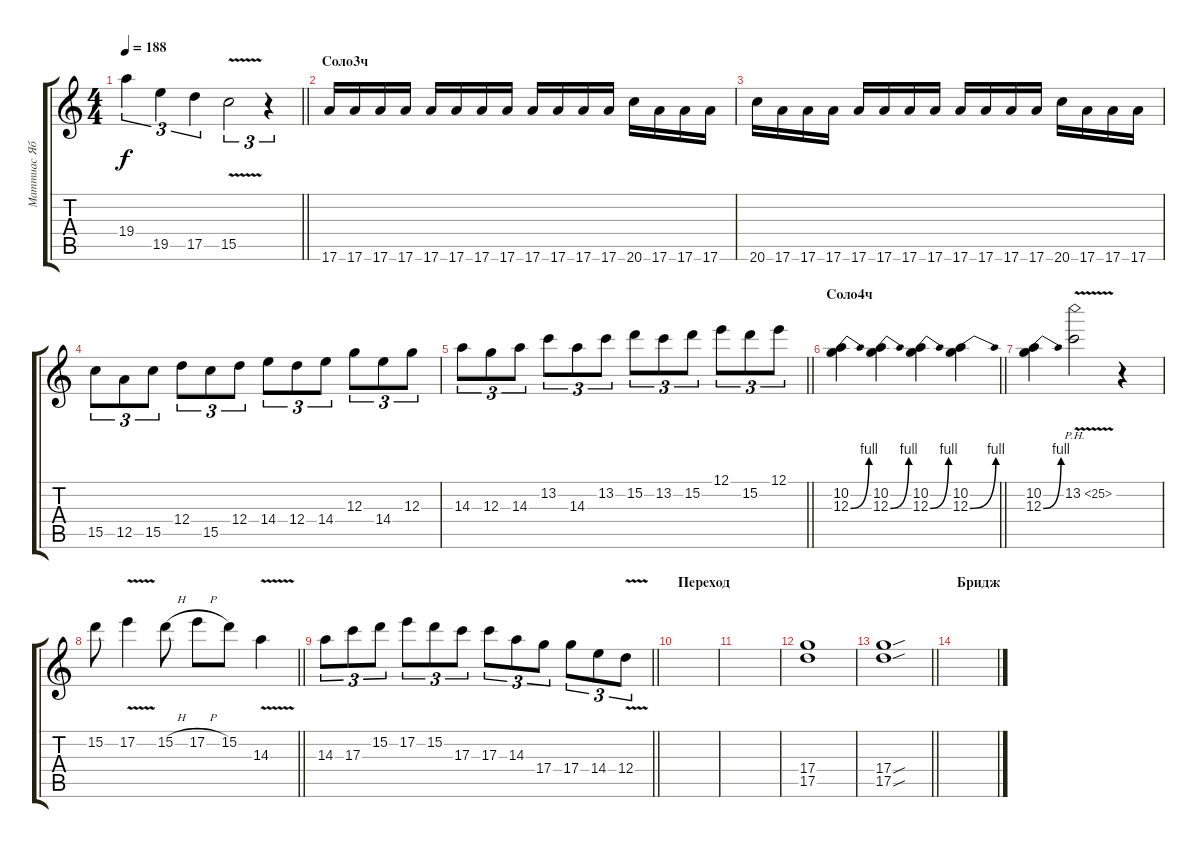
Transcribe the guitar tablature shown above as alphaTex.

\track ("Маттиас Ябс (или Руди)" "Маттиас Яб") {instrument distortionguitar}
\staff {score tabs}
\tuning (E4 B3 G3 D3 A2 E2) {hide}
\ts (4 4)
\tempo 188
\clef g2
\barLineRight lightlight
\ks c
19.4.4{tu (3 2) dy f} 19.5.4{tu (3 2)} 17.5.4{tu (3 2)} 15.5{v}.2{tu (3 2)} r.4{tu (3 2)} |
\section ("" "Соло3ч")
17.6.16 17.6.16 17.6.16 17.6.16 17.6.16 17.6.16 17.6.16 17.6.16 17.6.16 17.6.16 17.6.16 17.6.16 20.6.16 17.6.16 17.6.16 17.6.16 |
20.6.16 17.6.16 17.6.16 17.6.16 17.6.16 17.6.16 17.6.16 17.6.16 17.6.16 17.6.16 17.6.16 17.6.16 20.6.16 17.6.16 17.6.16 17.6.16 |
15.5.8{tu (3 2)} 12.5.8{tu (3 2)} 15.5.8{tu (3 2)} 12.4.8{tu (3 2)} 15.5.8{tu (3 2)} 12.4.8{tu (3 2)} 14.4.8{tu (3 2)} 12.4.8{tu (3 2)} 14.4.8{tu (3 2)} 12.3.8{tu (3 2)} 14.4.8{tu (3 2)} 12.3.8{tu (3 2)} |
\barLineRight lightlight
14.3.8{tu (3 2)} 12.3.8{tu (3 2)} 14.3.8{tu (3 2)} 13.2.8{tu (3 2)} 14.3.8{tu (3 2)} 13.2.8{tu (3 2)} 15.2.8{tu (3 2)} 13.2.8{tu (3 2)} 15.2.8{tu (3 2)} 12.1.8{tu (3 2)} 15.2.8{tu (3 2)} 12.1.8{tu (3 2)} |
\section ("" "Соло4ч")
\barLineRight lightlight
(10.2 12.3{be (bend 0 0 60 4)}).4 (10.2 12.3{be (bend 0 0 60 4)}).4 (10.2 12.3{be (bend 0 0 60 4)}).4 (10.2 12.3{be (bend 0 0 60 4)}).4 |
(10.2 12.3{be (bend 0 0 60 4)}).4 13.2{ph 12 v}.2 r.4 |
\barLineRight lightlight
15.2.8 17.2{v}.4 15.2{h}.8 17.2{h}.8 15.2.8 14.3{v}.4 |
\barLineRight lightlight
14.3.8{tu (3 2)} 17.3.8{tu (3 2)} 15.2.8{tu (3 2)} 17.2.8{tu (3 2)} 15.2.8{tu (3 2)} 17.3.8{tu (3 2)} 17.3.8{tu (3 2)} 14.3.8{tu (3 2)} 17.4.8{tu (3 2)} 17.4.8{tu (3 2)} 14.4.8{tu (3 2)} 12.4{v}.8{tu (3 2)} |
\section ("" "Переход")
|
|
(17.4 17.5).1 |
\barLineRight lightlight
(17.4{sou} 17.5{sou}).1 |
\section ("" "Бридж")
